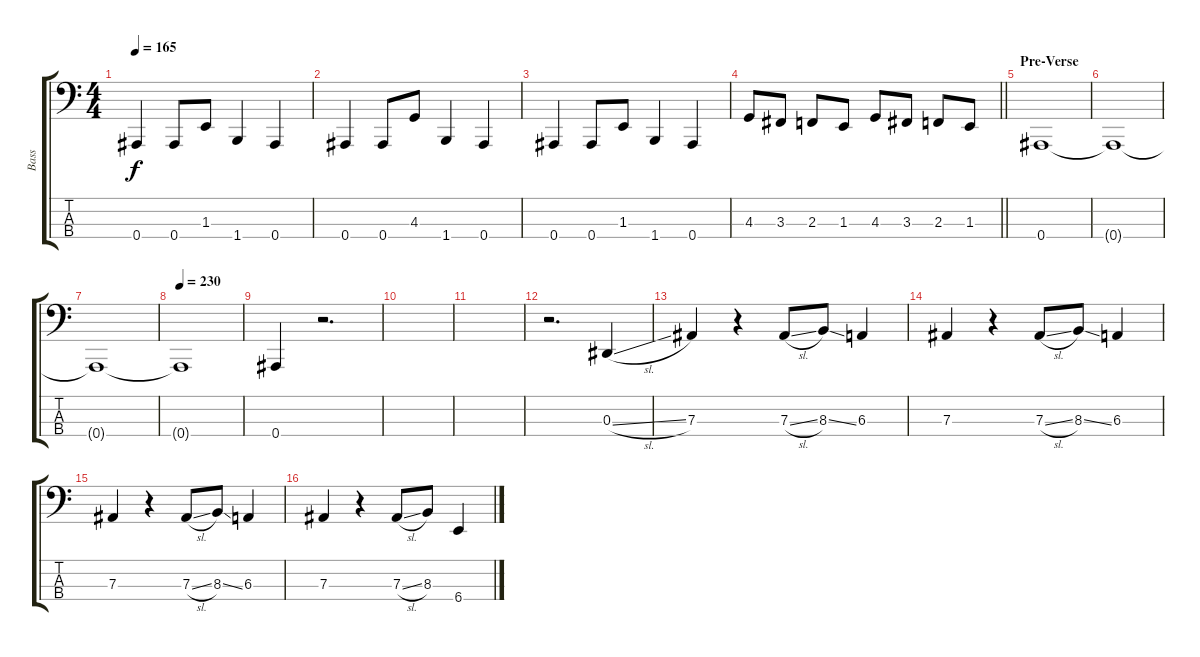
\track ("Bass" "Bass") {instrument electricbassfinger}
\staff {score tabs}
\tuning (Db2 Ab1 Eb1 Bb0) {hide}
\ts (4 4)
\tempo 165
\clef f4
\ks c
0.4.4{dy f} 0.4.8 1.3.8 1.4.4 0.4.4 |
0.4.4 0.4.8 4.3.8 1.4.4 0.4.4 |
0.4.4 0.4.8 1.3.8 1.4.4 0.4.4 |
\barLineRight lightlight
4.3.8 3.3.8 2.3.8 1.3.8 4.3.8 3.3.8 2.3.8 1.3.8 |
\section ("" "Pre-Verse")
0.4.1 |
0.4{t}.1 |
0.4{t}.1 |
\tempo 230
0.4{t}.1 |
0.4.4 r.2{d} |
|
|
r.2{d} 0.3{sl}.4 |
7.3.4 r.4 7.3{sl}.8 8.3{ss}.8 6.3.4 |
7.3.4 r.4 7.3{sl}.8 8.3{ss}.8 6.3.4 |
7.3.4 r.4 7.3{sl}.8 8.3{ss}.8 6.3.4 |
7.3.4 r.4 7.3{sl}.8 8.3.8 6.4.4
